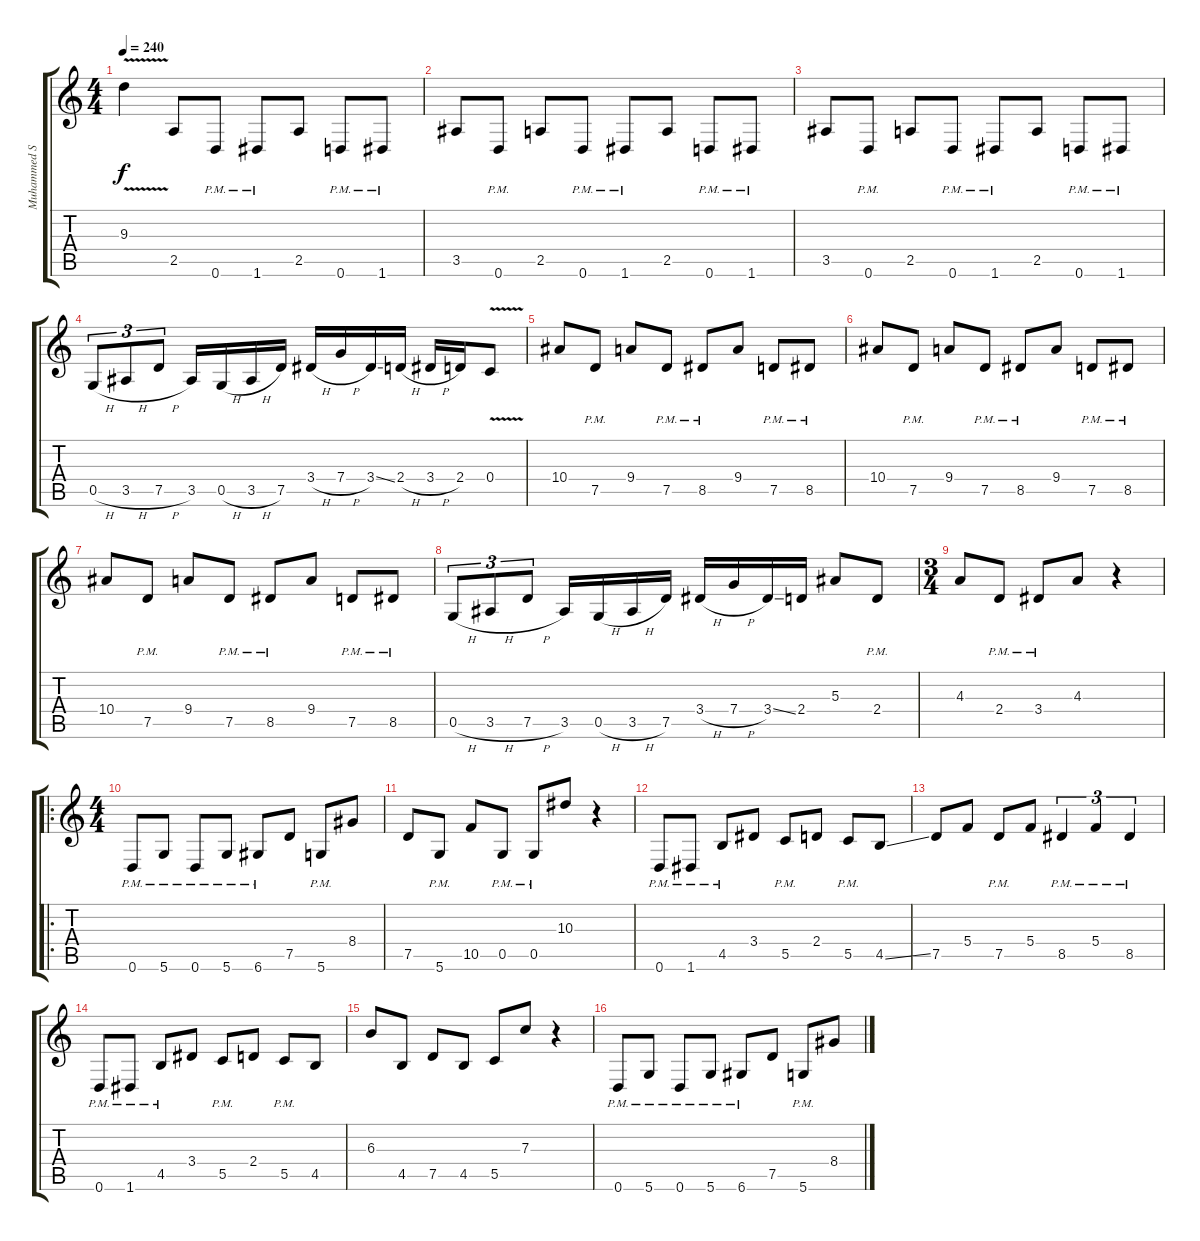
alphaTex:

\track ("Muhammed Suicmez" "Muhammed S") {instrument overdrivenguitar}
\staff {score tabs}
\tuning (D4 A3 F3 C3 G2 D2) {hide}
\ts (4 4)
\tempo 240
\clef g2
\ks c
9.3{v}.4{dy f} 2.5.8 0.6{pm}.8 1.6{pm}.8 2.5.8 0.6{pm}.8 1.6{pm}.8 |
3.5.8 0.6{pm}.8 2.5.8 0.6{pm}.8 1.6{pm}.8 2.5.8 0.6{pm}.8 1.6{pm}.8 |
3.5.8 0.6{pm}.8 2.5.8 0.6{pm}.8 1.6{pm}.8 2.5.8 0.6{pm}.8 1.6{pm}.8 |
0.5{h}.8{tu (3 2)} 3.5{h}.8{tu (3 2)} 7.5{h}.8{tu (3 2)} 3.5.16 0.5{h}.16 3.5{h}.16 7.5.16 3.4{h}.16 7.4{h}.16 3.4{ss}.16 2.4{h}.16 3.4{h}.16 2.4.16 0.4{v}.8 |
10.4.8 7.5{pm}.8 9.4.8 7.5{pm}.8 8.5{pm}.8 9.4.8 7.5{pm}.8 8.5{pm}.8 |
10.4.8 7.5{pm}.8 9.4.8 7.5{pm}.8 8.5{pm}.8 9.4.8 7.5{pm}.8 8.5{pm}.8 |
10.4.8 7.5{pm}.8 9.4.8 7.5{pm}.8 8.5{pm}.8 9.4.8 7.5{pm}.8 8.5{pm}.8 |
0.5{h}.8{tu (3 2)} 3.5{h}.8{tu (3 2)} 7.5{h}.8{tu (3 2)} 3.5.16 0.5{h}.16 3.5{h}.16 7.5.16 3.4{h}.16 7.4{h}.16 3.4{ss}.16 2.4.16 5.3.8 2.4{pm}.8 |
\ts (3 4)
4.3.8 2.4{pm}.8 3.4{pm}.8 4.3.8 r.4 |
\ro
\ts (4 4)
0.6{pm}.8 5.6{pm}.8 0.6{pm}.8 5.6{pm}.8 6.6{pm}.8 7.5.8 5.6{pm}.8 8.4.8 |
7.5.8 5.6{pm}.8 10.5.8 0.5{pm}.8 0.5{pm}.8 10.3.8 r.4 |
0.6{pm}.8 1.6{pm}.8 4.5{pm}.8 3.4.8 5.5{pm}.8 2.4.8 5.5{pm}.8 4.5{ss}.8 |
7.5.8 5.4.8 7.5{pm}.8 5.4.8 8.5{pm}.4{tu (3 2)} 5.4{pm}.4{tu (3 2)} 8.5{pm}.4{tu (3 2)} |
0.6{pm}.8 1.6{pm}.8 4.5{pm}.8 3.4.8 5.5{pm}.8 2.4.8 5.5{pm}.8 4.5.8 |
6.3.8 4.5.8 7.5.8 4.5.8 5.5.8 7.3.8 r.4 |
0.6{pm}.8 5.6{pm}.8 0.6{pm}.8 5.6{pm}.8 6.6{pm}.8 7.5.8 5.6{pm}.8 8.4.8
